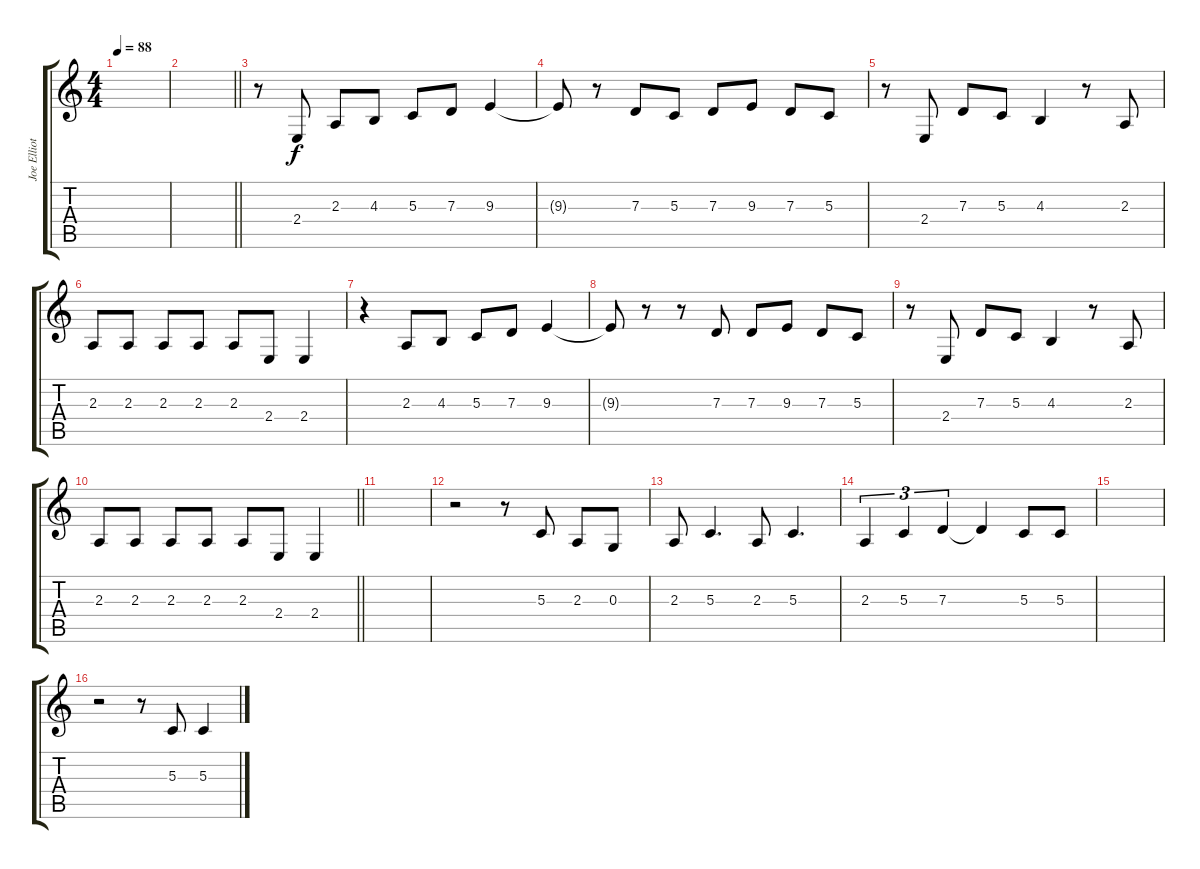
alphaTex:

\track ("Joe Elliott" "Joe Elliot") {instrument lead1square}
\staff {score tabs}
\tuning (E4 B3 G3 D3 A2 E2) {hide}
\ts (4 4)
\tempo 88
\clef g2
\ks c
|
\barLineRight lightlight
|
r.8 2.4.8 2.3.8 4.3.8 5.3.8 7.3.8 9.3.4 |
9.3{t}.8 r.8 7.3.8 5.3.8 7.3.8 9.3.8 7.3.8 5.3.8 |
r.8 2.4.8 7.3.8 5.3.8 4.3.4 r.8 2.3.8 |
2.3.8 2.3.8 2.3.8 2.3.8 2.3.8 2.4.8 2.4.4 |
r.4 2.3.8 4.3.8 5.3.8 7.3.8 9.3.4 |
9.3{t}.8 r.8 r.8 7.3.8 7.3.8 9.3.8 7.3.8 5.3.8 |
r.8 2.4.8 7.3.8 5.3.8 4.3.4 r.8 2.3.8 |
\barLineRight lightlight
2.3.8 2.3.8 2.3.8 2.3.8 2.3.8 2.4.8 2.4.4 |
|
r.2 r.8 5.3.8 2.3.8 0.3.8 |
2.3.8 5.3.4{d} 2.3.8 5.3.4{d} |
2.3.4{tu (3 2)} 5.3.4{tu (3 2)} 7.3.4{tu (3 2)} 7.3{t}.4 5.3.8 5.3.8 |
|
r.2 r.8 5.3.8 5.3.4
